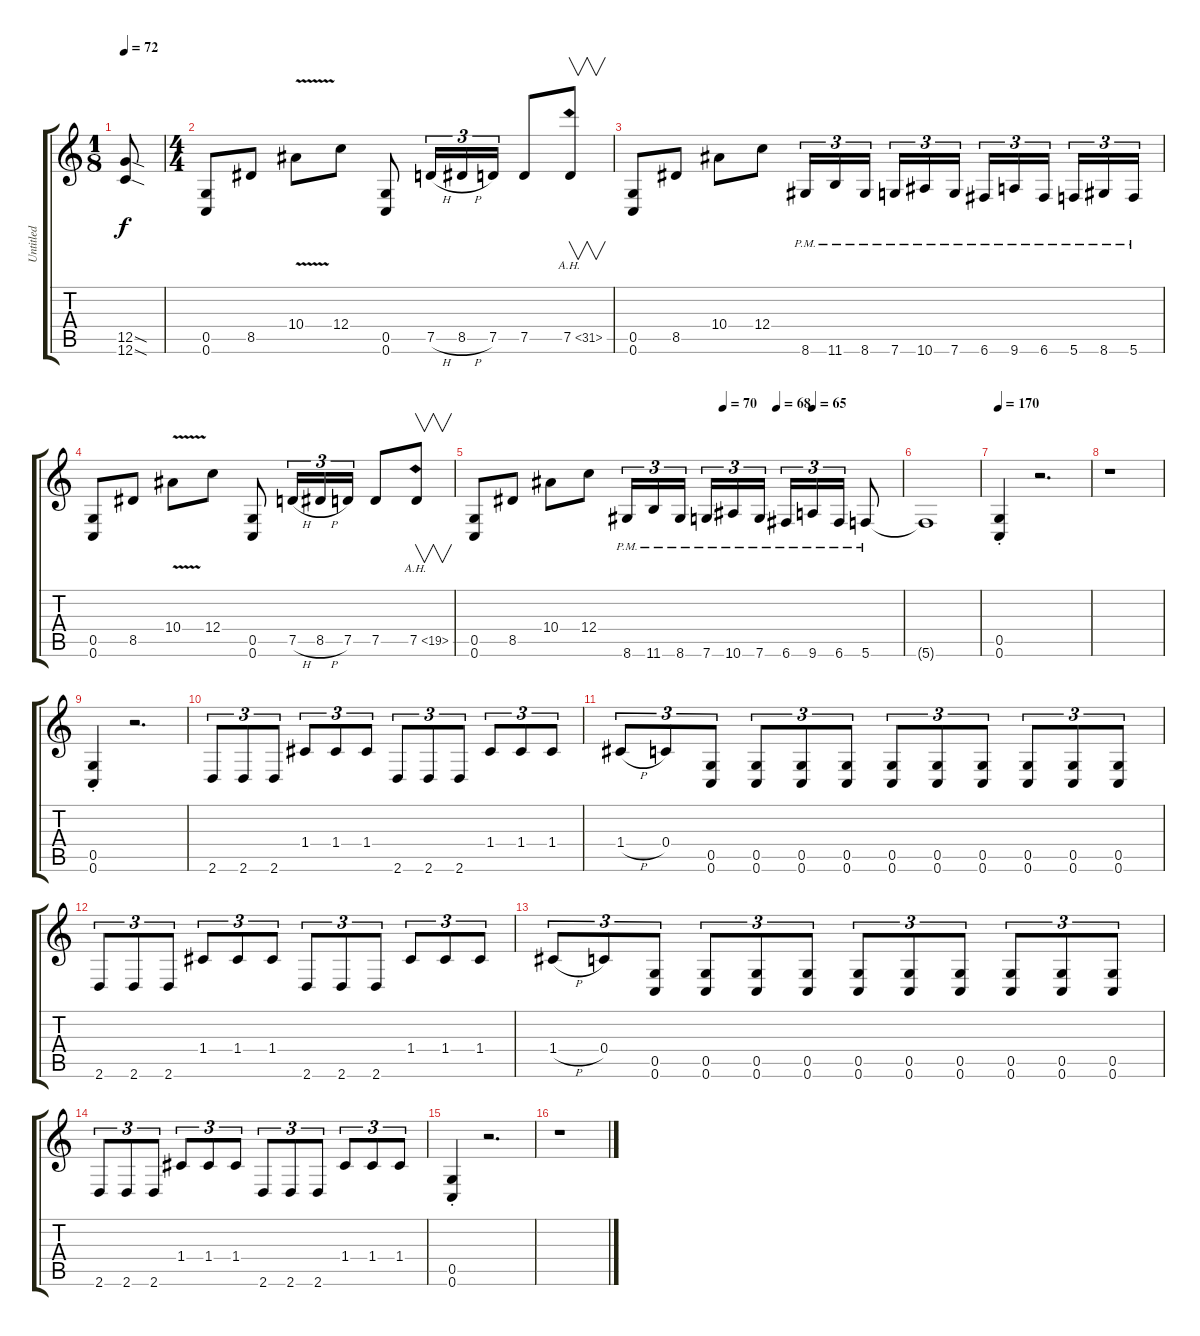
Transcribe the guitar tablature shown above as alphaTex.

\track ("Untitled" "Untitled") {instrument distortionguitar}
\staff {score tabs}
\tuning (D4 A3 F3 C3 G2 C2) {hide}
\ts (1 8)
\tempo 72
\clef g2
\ks c
(12.5{sod} 12.6{sod}).8{dy f instrument distortionguitar} |
\ts (4 4)
(0.5 0.6).8 8.5.8 10.4{v}.8 12.4.8 (0.5 0.6).8 7.5{h}.16{tu (3 2)} 8.5{h}.16{tu (3 2)} 7.5.16{tu (3 2)} 7.5.8 7.5{ah 24}.8{v} |
(0.5 0.6).8 8.5.8 10.4.8 12.4.8 8.6{pm}.16{tu (3 2)} 11.6{pm}.16{tu (3 2)} 8.6{pm}.16{tu (3 2) beam splitsecondary} 7.6{pm}.16{tu (3 2)} 10.6{pm}.16{tu (3 2)} 7.6{pm}.16{tu (3 2)} 6.6{pm}.16{tu (3 2)} 9.6{pm}.16{tu (3 2)} 6.6{pm}.16{tu (3 2) beam splitsecondary} 5.6{pm}.16{tu (3 2)} 8.6{pm}.16{tu (3 2)} 5.6{pm}.16{tu (3 2)} |
(0.5 0.6).8 8.5.8 10.4{v}.8 12.4.8 (0.5 0.6).8 7.5{h}.16{tu (3 2)} 8.5{h}.16{tu (3 2)} 7.5.16{tu (3 2)} 7.5.8 7.5{ah 12}.8{v} |
\tempo (70 0.5833333333333334)
\tempo (68 0.7083333333333334)
\tempo (65 0.7916666666666666)
(0.5 0.6).8 8.5.8 10.4.8 12.4.8 8.6{pm}.16{tu (3 2)} 11.6{pm}.16{tu (3 2)} 8.6{pm}.16{tu (3 2) beam splitsecondary} 7.6{pm}.16{tu (3 2)} 10.6{pm}.16{tu (3 2)} 7.6{pm}.16{tu (3 2)} 6.6{pm}.16{tu (3 2)} 9.6{pm}.16{tu (3 2)} 6.6{pm}.16{tu (3 2)} 5.6{pm}.8 |
5.6{t}.1 |
\tempo 170
(0.5{st} 0.6{st}).4 r.2{d} |
r.1 |
(0.5{st} 0.6{st}).4 r.2{d} |
2.6.8{tu (3 2)} 2.6.8{tu (3 2)} 2.6.8{tu (3 2)} 1.4.8{tu (3 2)} 1.4.8{tu (3 2)} 1.4.8{tu (3 2)} 2.6.8{tu (3 2)} 2.6.8{tu (3 2)} 2.6.8{tu (3 2)} 1.4.8{tu (3 2)} 1.4.8{tu (3 2)} 1.4.8{tu (3 2)} |
1.4{h}.8{tu (3 2)} 0.4.8{tu (3 2)} (0.5 0.6).8{tu (3 2)} (0.5 0.6).8{tu (3 2)} (0.5 0.6).8{tu (3 2)} (0.5 0.6).8{tu (3 2)} (0.5 0.6).8{tu (3 2)} (0.5 0.6).8{tu (3 2)} (0.5 0.6).8{tu (3 2)} (0.5 0.6).8{tu (3 2)} (0.5 0.6).8{tu (3 2)} (0.5 0.6).8{tu (3 2)} |
2.6.8{tu (3 2)} 2.6.8{tu (3 2)} 2.6.8{tu (3 2)} 1.4.8{tu (3 2)} 1.4.8{tu (3 2)} 1.4.8{tu (3 2)} 2.6.8{tu (3 2)} 2.6.8{tu (3 2)} 2.6.8{tu (3 2)} 1.4.8{tu (3 2)} 1.4.8{tu (3 2)} 1.4.8{tu (3 2)} |
1.4{h}.8{tu (3 2)} 0.4.8{tu (3 2)} (0.5 0.6).8{tu (3 2)} (0.5 0.6).8{tu (3 2)} (0.5 0.6).8{tu (3 2)} (0.5 0.6).8{tu (3 2)} (0.5 0.6).8{tu (3 2)} (0.5 0.6).8{tu (3 2)} (0.5 0.6).8{tu (3 2)} (0.5 0.6).8{tu (3 2)} (0.5 0.6).8{tu (3 2)} (0.5 0.6).8{tu (3 2)} |
2.6.8{tu (3 2)} 2.6.8{tu (3 2)} 2.6.8{tu (3 2)} 1.4.8{tu (3 2)} 1.4.8{tu (3 2)} 1.4.8{tu (3 2)} 2.6.8{tu (3 2)} 2.6.8{tu (3 2)} 2.6.8{tu (3 2)} 1.4.8{tu (3 2)} 1.4.8{tu (3 2)} 1.4.8{tu (3 2)} |
(0.5{st} 0.6{st}).4 r.2{d} |
r.1
